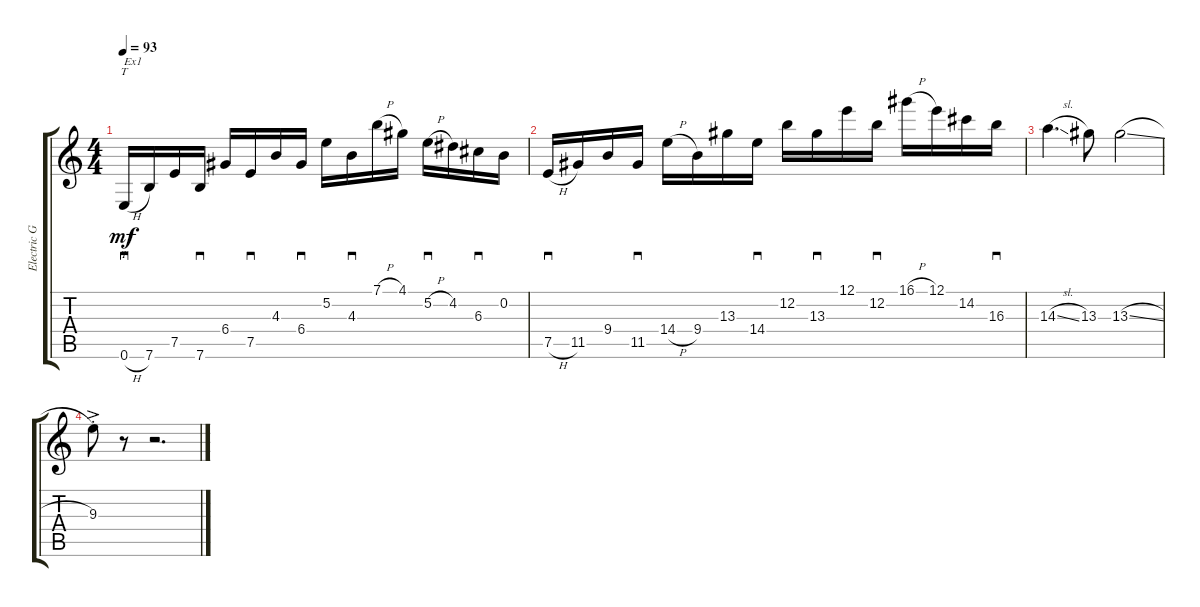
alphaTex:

\track ("Electric Guitar" "Electric G") {instrument overdrivenguitar}
\staff {score tabs}
\tuning (E4 B3 G3 D3 A2 E2) {hide}
\ts (4 4)
\tempo 93
\clef g2
\ks c
0.6{h}.16{tt sd txt "Ex1" dy mf instrument overdrivenguitar} 7.6.16 7.5.16 7.6.16{sd} 6.4.16 7.5.16{sd} 4.3.16 6.4.16{sd} 5.2.16 4.3.16{sd} 7.1{h}.16 4.1.16 5.2{h}.16{sd} 4.2.16 6.3.16{sd} 0.2.16 |
7.5{h}.16{sd} 11.5.16 9.4.16 11.5.16{sd} 14.4{h}.16 9.4.16 13.3.16 14.4.16{sd} 12.2.16 13.3.16{sd} 12.1.16 12.2.16{sd} 16.1{h}.16 12.1.16 14.2.16 16.3.16{sd} |
14.3{sl}.4{d} 13.3.8 13.3{sl}.2 |
9.3{ac st}.8 r.8 r.2{d}
